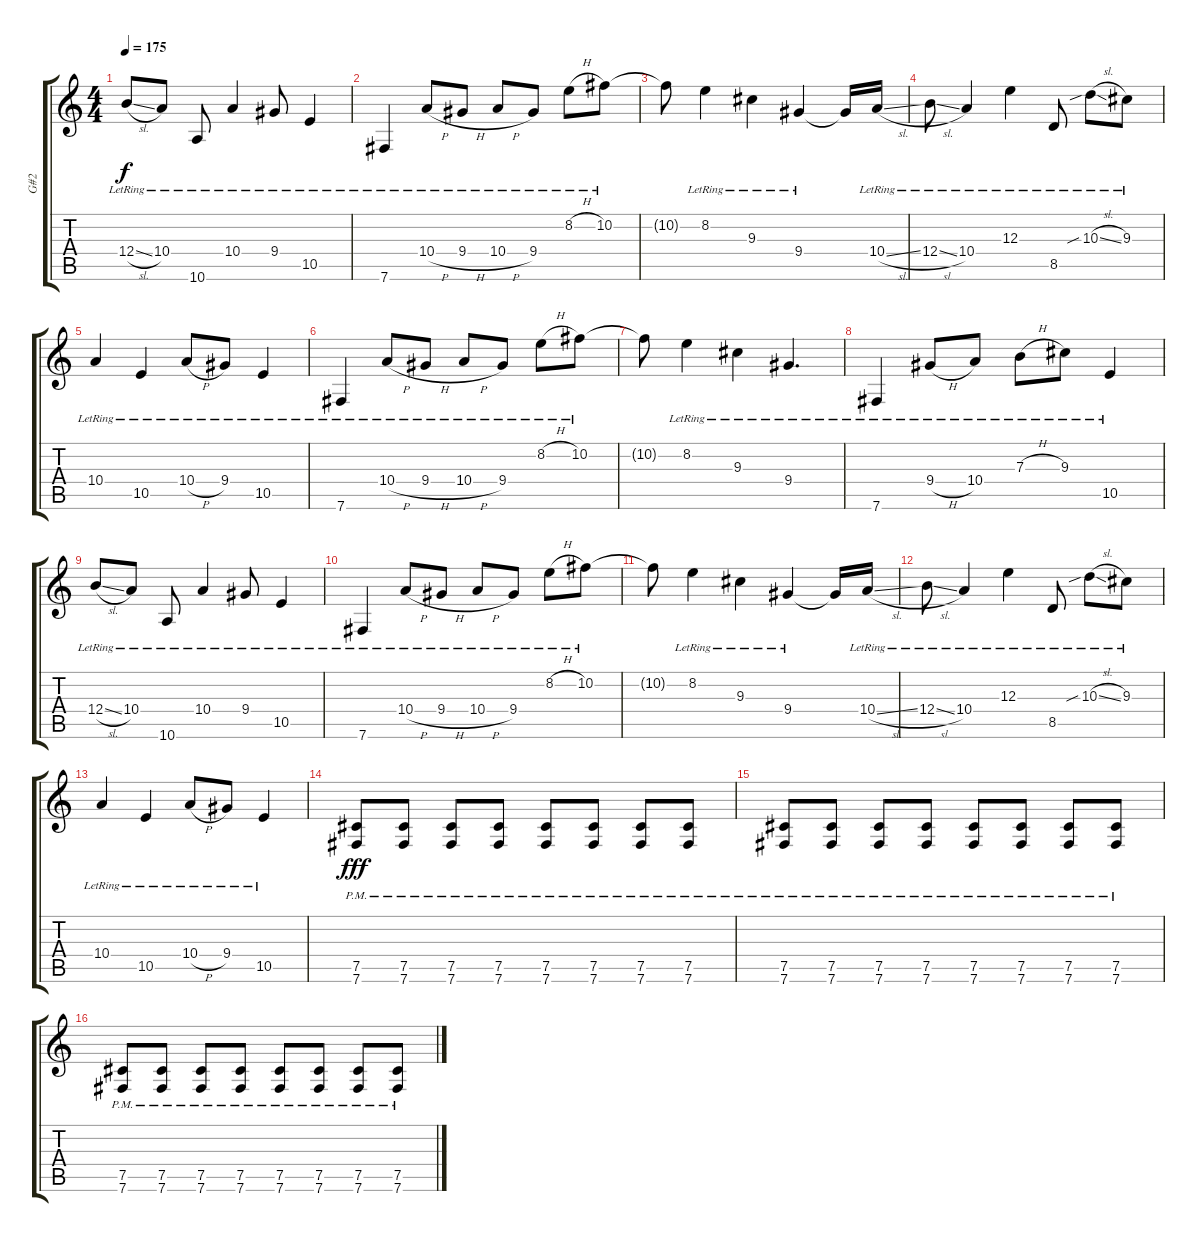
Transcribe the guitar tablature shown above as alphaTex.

\track ("G#2" "G#2") {instrument distortionguitar}
\staff {score tabs}
\tuning (Db4 Ab3 E3 B2 Gb2 B1) {hide}
\ts (4 4)
\tempo 175
\clef g2
\ks c
12.4{sl lr}.8{dy f} 10.4{lr}.8 10.6{lr}.8 10.4{lr}.4 9.4{lr}.8 10.5{lr}.4 |
7.6{lr}.4 10.4{h lr}.8 9.4{h lr}.8 10.4{h lr}.8 9.4{lr}.8 8.2{h lr}.8 10.2{lr}.8 |
10.2{t}.8 8.2{lr}.4 9.3{lr}.4 9.4{lr}.4 9.4{t}.16 10.4{sl lr}.16 |
12.4{sl lr}.8 10.4{lr}.4 12.3{lr}.4 8.5{lr}.8 10.3{sib sl lr}.8 9.3{lr}.8 |
10.4{lr}.4 10.5{lr}.4 10.4{h lr}.8 9.4{lr}.8 10.5{lr}.4 |
7.6{lr}.4 10.4{h lr}.8 9.4{h lr}.8 10.4{h lr}.8 9.4{lr}.8 8.2{h lr}.8 10.2{lr}.8 |
10.2{t}.8 8.2{lr}.4 9.3{lr}.4 9.4{lr}.4{d} |
7.6{lr}.4 9.4{h lr}.8 10.4{lr}.8 7.3{h lr}.8 9.3{lr}.8 10.5{lr}.4 |
12.4{sl lr}.8 10.4{lr}.8 10.6{lr}.8 10.4{lr}.4 9.4{lr}.8 10.5{lr}.4 |
7.6{lr}.4 10.4{h lr}.8 9.4{h lr}.8 10.4{h lr}.8 9.4{lr}.8 8.2{h lr}.8 10.2{lr}.8 |
10.2{t}.8 8.2{lr}.4 9.3{lr}.4 9.4{lr}.4 9.4{t}.16 10.4{sl lr}.16 |
12.4{sl lr}.8 10.4{lr}.4 12.3{lr}.4 8.5{lr}.8 10.3{sib sl lr}.8 9.3{lr}.8 |
10.4{lr}.4 10.5{lr}.4 10.4{h lr}.8 9.4{lr}.8 10.5{lr}.4 |
(7.5{pm} 7.6{pm}).8{dy fff instrument distortionguitar} (7.5{pm} 7.6{pm}).8 (7.5{pm} 7.6{pm}).8 (7.5{pm} 7.6{pm}).8 (7.5{pm} 7.6{pm}).8 (7.5{pm} 7.6{pm}).8 (7.5{pm} 7.6{pm}).8 (7.5{pm} 7.6{pm}).8 |
(7.5{pm} 7.6{pm}).8 (7.5{pm} 7.6{pm}).8 (7.5{pm} 7.6{pm}).8 (7.5{pm} 7.6{pm}).8 (7.5{pm} 7.6{pm}).8 (7.5{pm} 7.6{pm}).8 (7.5{pm} 7.6{pm}).8 (7.5{pm} 7.6{pm}).8 |
(7.5{pm} 7.6{pm}).8 (7.5{pm} 7.6{pm}).8 (7.5{pm} 7.6{pm}).8 (7.5{pm} 7.6{pm}).8 (7.5{pm} 7.6{pm}).8 (7.5{pm} 7.6{pm}).8 (7.5{pm} 7.6{pm}).8 (7.5{pm} 7.6{pm}).8
